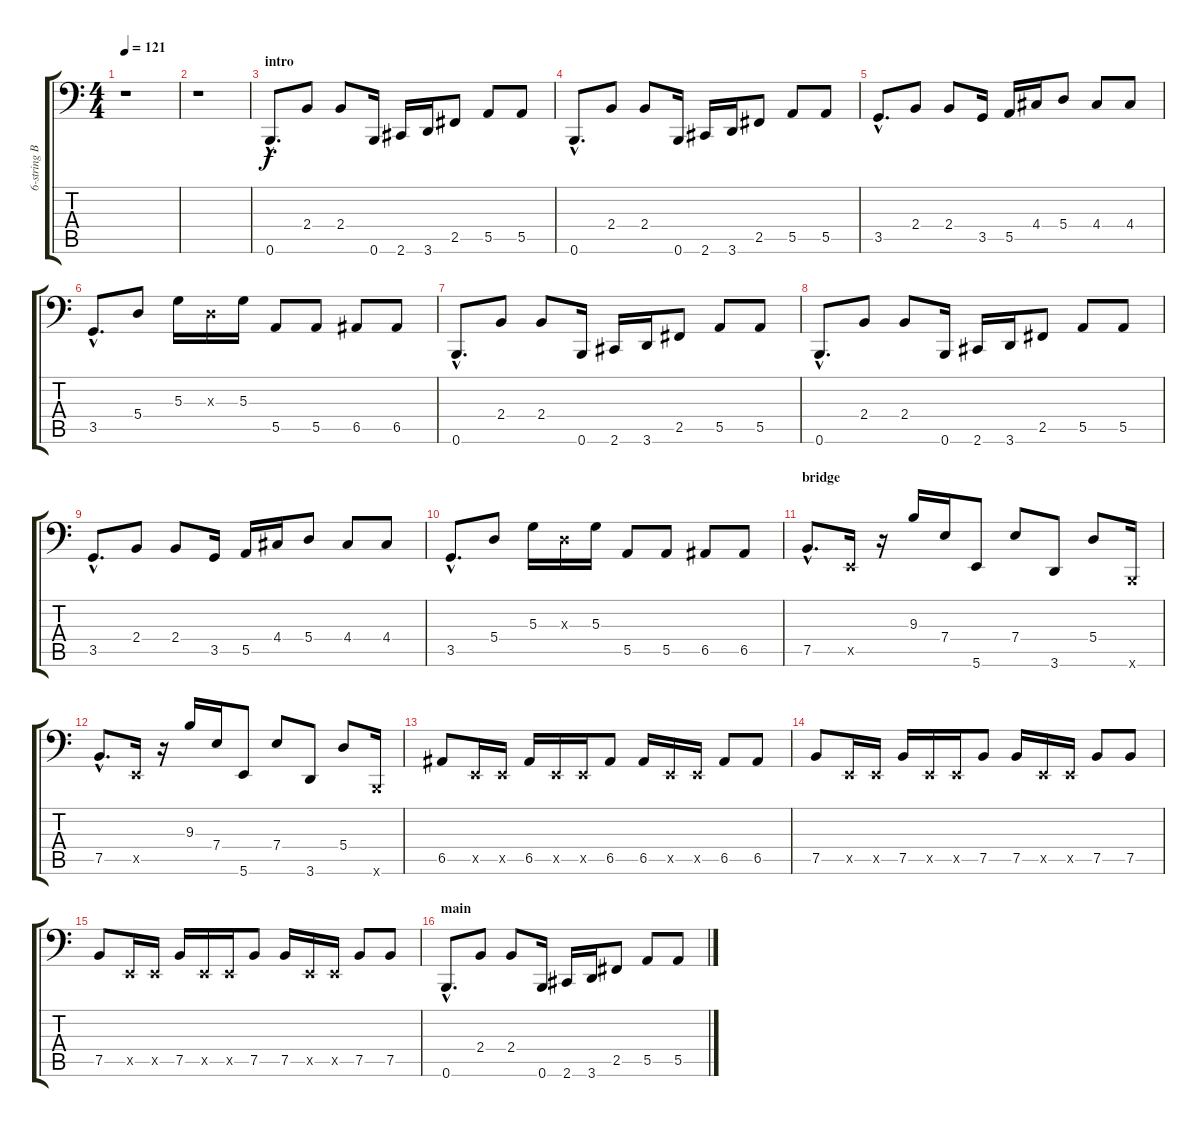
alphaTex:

\track ("6-string Bass" "6-string B") {instrument electricbassfinger}
\staff {score tabs}
\tuning (C3 G2 D2 A1 E1 B0) {hide}
\ts (4 4)
\tempo 121
\clef f4
\ks c
r.1{dy f instrument electricbassfinger} |
r.1 |
\section ("" "intro")
0.6{hac}.8{d} 2.4.8 2.4.8 0.6.16 2.6.16 3.6.16 2.5.8 5.5.8 5.5.8 |
0.6{hac}.8{d} 2.4.8 2.4.8 0.6.16 2.6.16 3.6.16 2.5.8 5.5.8 5.5.8 |
3.5{hac}.8{d} 2.4.8 2.4.8 3.5.16 5.5.16 4.4.16 5.4.8 4.4.8 4.4.8 |
3.5{hac}.8{d} 5.4.8 5.3.16 0.3{x}.16 5.3.16 5.5.8 5.5.8 6.5.8 6.5.8 |
0.6{hac}.8{d} 2.4.8 2.4.8 0.6.16 2.6.16 3.6.16 2.5.8 5.5.8 5.5.8 |
0.6{hac}.8{d} 2.4.8 2.4.8 0.6.16 2.6.16 3.6.16 2.5.8 5.5.8 5.5.8 |
3.5{hac}.8{d} 2.4.8 2.4.8 3.5.16 5.5.16 4.4.16 5.4.8 4.4.8 4.4.8 |
3.5{hac}.8{d} 5.4.8 5.3.16 0.3{x}.16 5.3.16 5.5.8 5.5.8 6.5.8 6.5.8 |
\section ("" "bridge")
7.5{hac}.8{d} 0.5{x}.16{instrument slapbass1} r.16 9.3.16 7.4.16 5.6.8 7.4.8 3.6.8 5.4.8 0.6{x}.16 |
7.5{hac}.8{d instrument electricbassfinger} 0.5{x}.16{instrument slapbass1} r.16 9.3.16 7.4.16 5.6.8 7.4.8 3.6.8 5.4.8 0.6{x}.16 |
6.5.8{instrument electricbassfinger} 0.5{x}.16 0.5{x}.16 6.5.16 0.5{x}.16 0.5{x}.16 6.5.8 6.5.16 0.5{x}.16 0.5{x}.16 6.5.8 6.5.8 |
7.5.8 0.5{x}.16 0.5{x}.16 7.5.16 0.5{x}.16 0.5{x}.16 7.5.8 7.5.16 0.5{x}.16 0.5{x}.16 7.5.8 7.5.8 |
7.5.8 0.5{x}.16 0.5{x}.16 7.5.16 0.5{x}.16 0.5{x}.16 7.5.8 7.5.16 0.5{x}.16 0.5{x}.16 7.5.8 7.5.8 |
\section ("" "main")
0.6{hac}.8{d} 2.4.8 2.4.8 0.6.16 2.6.16 3.6.16 2.5.8 5.5.8 5.5.8
